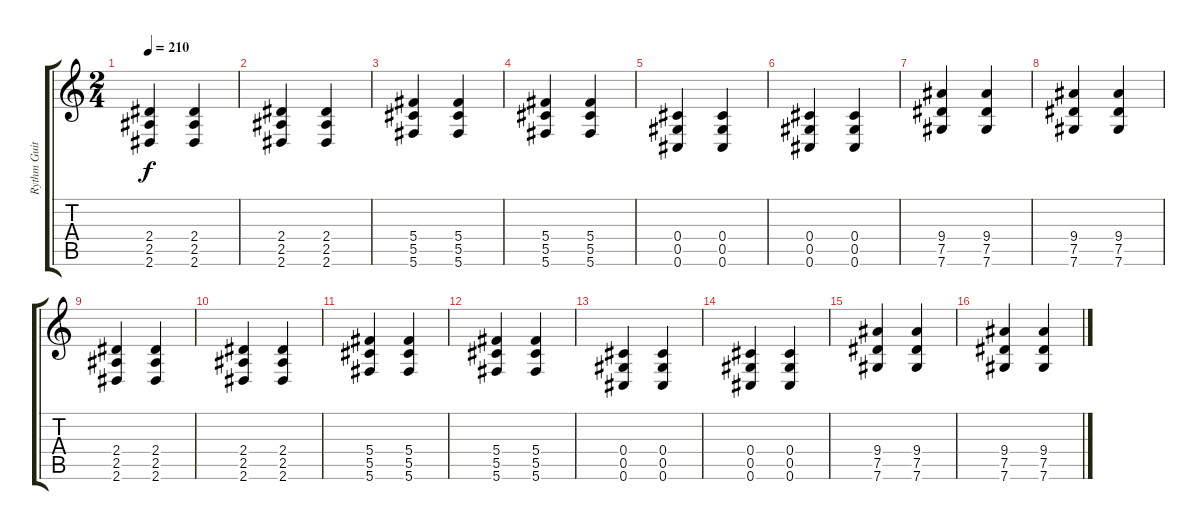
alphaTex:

\track ("Rythm Guitar" "Rythm Guit") {instrument distortionguitar}
\staff {score tabs}
\tuning (Eb4 Bb3 Gb3 Db3 Ab2 Db2) {hide}
\ts (2 4)
\tempo 210
\clef g2
\ks c
(2.4 2.5 2.6).4{dy f} (2.4 2.5 2.6).4 |
(2.4 2.5 2.6).4 (2.4 2.5 2.6).4 |
(5.4 5.5 5.6).4 (5.4 5.5 5.6).4 |
(5.4 5.5 5.6).4 (5.4 5.5 5.6).4 |
(0.4 0.5 0.6).4 (0.4 0.5 0.6).4 |
(0.4 0.5 0.6).4 (0.4 0.5 0.6).4 |
(9.4 7.5 7.6).4 (9.4 7.5 7.6).4 |
(9.4 7.5 7.6).4 (9.4 7.5 7.6).4 |
(2.4 2.5 2.6).4 (2.4 2.5 2.6).4 |
(2.4 2.5 2.6).4 (2.4 2.5 2.6).4 |
(5.4 5.5 5.6).4 (5.4 5.5 5.6).4 |
(5.4 5.5 5.6).4 (5.4 5.5 5.6).4 |
(0.4 0.5 0.6).4 (0.4 0.5 0.6).4 |
(0.4 0.5 0.6).4 (0.4 0.5 0.6).4 |
(9.4 7.5 7.6).4 (9.4 7.5 7.6).4 |
(9.4 7.5 7.6).4 (9.4 7.5 7.6).4
